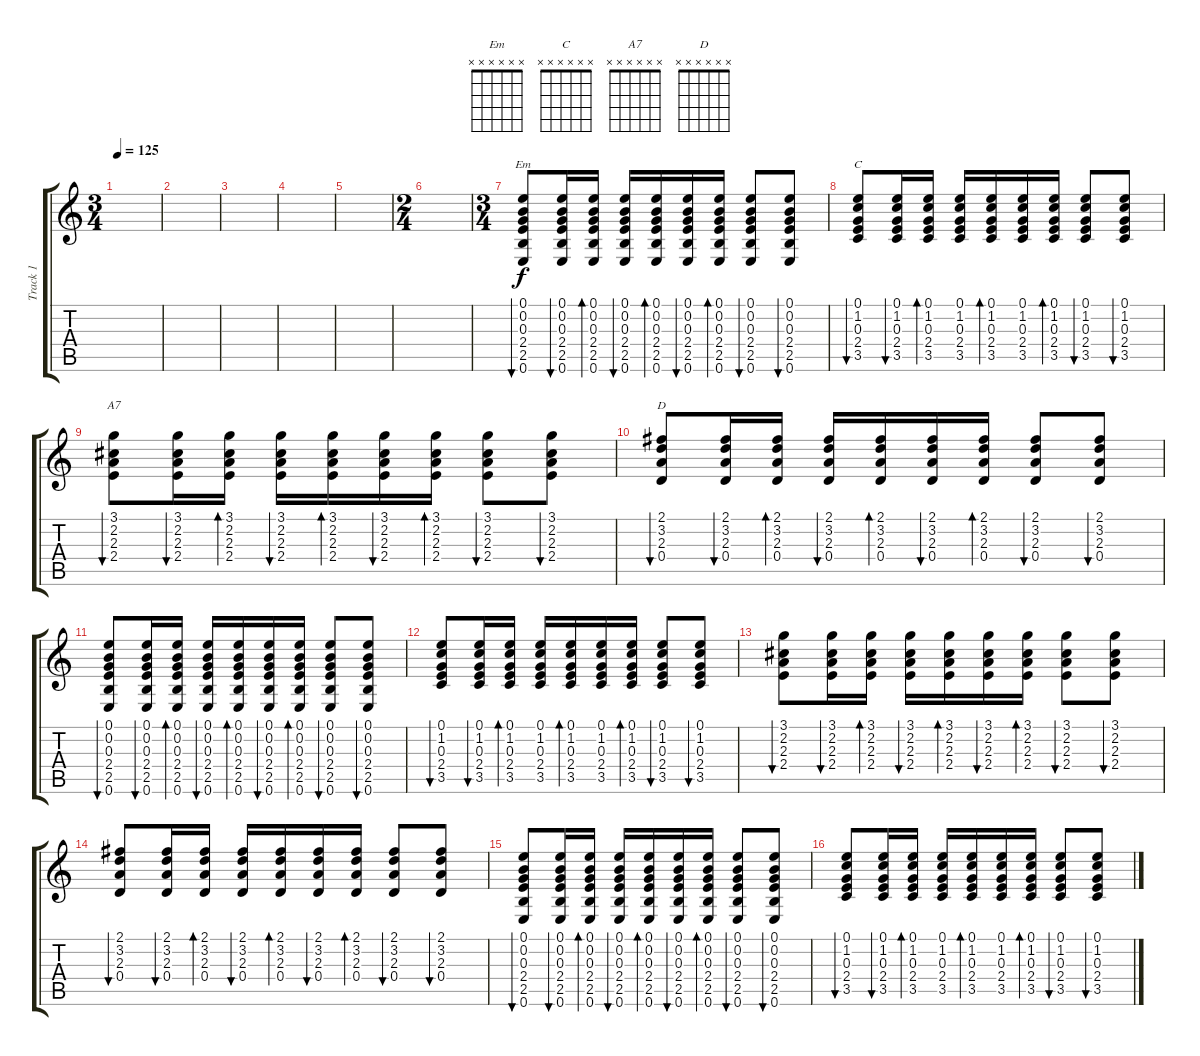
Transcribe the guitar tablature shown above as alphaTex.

\track ("Track 1" "Track 1") {instrument electricguitarclean}
\staff {score tabs}
\tuning (E4 B3 G3 D3 A2 E2) {hide}
\chord ("Em" x x x x x x)
\chord ("C" x x x x x x)
\chord ("A7" x x x x x x)
\chord ("D" x x x x x x)
\ts (3 4)
\tempo 125
\clef g2
\ks c
|
|
|
|
|
\ts (2 4)
|
\ts (3 4)
(0.1 0.2 0.3 2.4 2.5 0.6).8{bu 30 ch "Em" volume 2} (0.1 0.2 0.3 2.4 2.5 0.6).16{bu 30} (0.1 0.2 0.3 2.4 2.5 0.6).16{bd 30} (0.1 0.2 0.3 2.4 2.5 0.6).16{bu 30} (0.1 0.2 0.3 2.4 2.5 0.6).16{bd 30} (0.1 0.2 0.3 2.4 2.5 0.6).16{bu 30} (0.1 0.2 0.3 2.4 2.5 0.6).16{bd 30} (0.1 0.2 0.3 2.4 2.5 0.6).8{bu 30} (0.1 0.2 0.3 2.4 2.5 0.6).8{bu 30} |
(0.1 1.2 0.3 2.4 3.5).8{bu 30 ch "C" volume 3} (0.1 1.2 0.3 2.4 3.5).16{bu 30} (0.1 1.2 0.3 2.4 3.5).16{bd 30} (0.1 1.2 0.3 2.4 3.5).16 (0.1 1.2 0.3 2.4 3.5).16{bd 30} (0.1 1.2 0.3 2.4 3.5).16 (0.1 1.2 0.3 2.4 3.5).16{bd 30} (0.1 1.2 0.3 2.4 3.5).8{bu 30} (0.1 1.2 0.3 2.4 3.5).8{bu 30} |
(3.1 2.2 2.3 2.4).8{bu 30 ch "A7"} (3.1 2.2 2.3 2.4).16{bu 30} (3.1 2.2 2.3 2.4).16{bd 30} (3.1 2.2 2.3 2.4).16{bu 30} (3.1 2.2 2.3 2.4).16{bd 30} (3.1 2.2 2.3 2.4).16{bu 30} (3.1 2.2 2.3 2.4).16{bd 30} (3.1 2.2 2.3 2.4).8{bu 30} (3.1 2.2 2.3 2.4).8{bu 30} |
(2.1 3.2 2.3 0.4).8{bu 30 ch "D"} (2.1 3.2 2.3 0.4).16{bu 30} (2.1 3.2 2.3 0.4).16{bd 30} (2.1 3.2 2.3 0.4).16{bu 30} (2.1 3.2 2.3 0.4).16{bd 30} (2.1 3.2 2.3 0.4).16{bu 30} (2.1 3.2 2.3 0.4).16{bd 30} (2.1 3.2 2.3 0.4).8{bu 30} (2.1 3.2 2.3 0.4).8{bu 30} |
(0.1 0.2 0.3 2.4 2.5 0.6).8{bu 30} (0.1 0.2 0.3 2.4 2.5 0.6).16{bu 30} (0.1 0.2 0.3 2.4 2.5 0.6).16{bd 30} (0.1 0.2 0.3 2.4 2.5 0.6).16{bu 30} (0.1 0.2 0.3 2.4 2.5 0.6).16{bd 30} (0.1 0.2 0.3 2.4 2.5 0.6).16{bu 30} (0.1 0.2 0.3 2.4 2.5 0.6).16{bd 30} (0.1 0.2 0.3 2.4 2.5 0.6).8{bu 30} (0.1 0.2 0.3 2.4 2.5 0.6).8{bu 30} |
(0.1 1.2 0.3 2.4 3.5).8{bu 30} (0.1 1.2 0.3 2.4 3.5).16{bu 30} (0.1 1.2 0.3 2.4 3.5).16{bd 30} (0.1 1.2 0.3 2.4 3.5).16 (0.1 1.2 0.3 2.4 3.5).16{bd 30} (0.1 1.2 0.3 2.4 3.5).16 (0.1 1.2 0.3 2.4 3.5).16{bd 30} (0.1 1.2 0.3 2.4 3.5).8{bu 30} (0.1 1.2 0.3 2.4 3.5).8{bu 30} |
(3.1 2.2 2.3 2.4).8{bu 30} (3.1 2.2 2.3 2.4).16{bu 30} (3.1 2.2 2.3 2.4).16{bd 30} (3.1 2.2 2.3 2.4).16{bu 30} (3.1 2.2 2.3 2.4).16{bd 30} (3.1 2.2 2.3 2.4).16{bu 30} (3.1 2.2 2.3 2.4).16{bd 30} (3.1 2.2 2.3 2.4).8{bu 30} (3.1 2.2 2.3 2.4).8{bu 30} |
(2.1 3.2 2.3 0.4).8{bu 30} (2.1 3.2 2.3 0.4).16{bu 30} (2.1 3.2 2.3 0.4).16{bd 30} (2.1 3.2 2.3 0.4).16{bu 30} (2.1 3.2 2.3 0.4).16{bd 30} (2.1 3.2 2.3 0.4).16{bu 30} (2.1 3.2 2.3 0.4).16{bd 30} (2.1 3.2 2.3 0.4).8{bu 30} (2.1 3.2 2.3 0.4).8{bu 30} |
(0.1 0.2 0.3 2.4 2.5 0.6).8{bu 30 volume 5} (0.1 0.2 0.3 2.4 2.5 0.6).16{bu 30} (0.1 0.2 0.3 2.4 2.5 0.6).16{bd 30} (0.1 0.2 0.3 2.4 2.5 0.6).16{bu 30} (0.1 0.2 0.3 2.4 2.5 0.6).16{bd 30} (0.1 0.2 0.3 2.4 2.5 0.6).16{bu 30} (0.1 0.2 0.3 2.4 2.5 0.6).16{bd 30} (0.1 0.2 0.3 2.4 2.5 0.6).8{bu 30} (0.1 0.2 0.3 2.4 2.5 0.6).8{bu 30} |
(0.1 1.2 0.3 2.4 3.5).8{bu 30} (0.1 1.2 0.3 2.4 3.5).16{bu 30} (0.1 1.2 0.3 2.4 3.5).16{bd 30} (0.1 1.2 0.3 2.4 3.5).16 (0.1 1.2 0.3 2.4 3.5).16{bd 30} (0.1 1.2 0.3 2.4 3.5).16 (0.1 1.2 0.3 2.4 3.5).16{bd 30} (0.1 1.2 0.3 2.4 3.5).8{bu 30} (0.1 1.2 0.3 2.4 3.5).8{bu 30}
